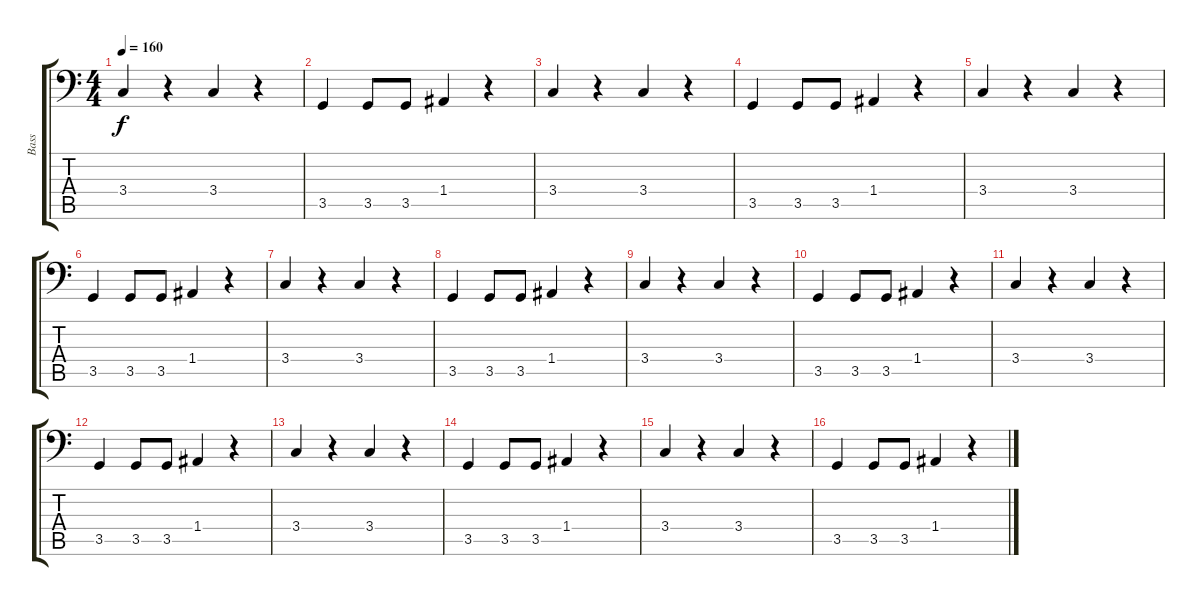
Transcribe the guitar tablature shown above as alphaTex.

\track ("Bass" "Bass") {instrument electricbassfinger}
\staff {score tabs}
\tuning (C3 G2 D2 A1 E1 B0) {hide}
\ts (4 4)
\tempo 160
\clef f4
\ks c
3.4.4{dy f} r.4 3.4.4 r.4 |
3.5.4 3.5.8 3.5.8 1.4.4 r.4 |
3.4.4 r.4 3.4.4 r.4 |
3.5.4 3.5.8 3.5.8 1.4.4 r.4 |
3.4.4 r.4 3.4.4 r.4 |
3.5.4 3.5.8 3.5.8 1.4.4 r.4 |
3.4.4 r.4 3.4.4 r.4 |
3.5.4 3.5.8 3.5.8 1.4.4 r.4 |
3.4.4 r.4 3.4.4 r.4 |
3.5.4 3.5.8 3.5.8 1.4.4 r.4 |
3.4.4 r.4 3.4.4 r.4 |
3.5.4 3.5.8 3.5.8 1.4.4 r.4 |
3.4.4 r.4 3.4.4 r.4 |
3.5.4 3.5.8 3.5.8 1.4.4 r.4 |
3.4.4 r.4 3.4.4 r.4 |
3.5.4 3.5.8 3.5.8 1.4.4 r.4
